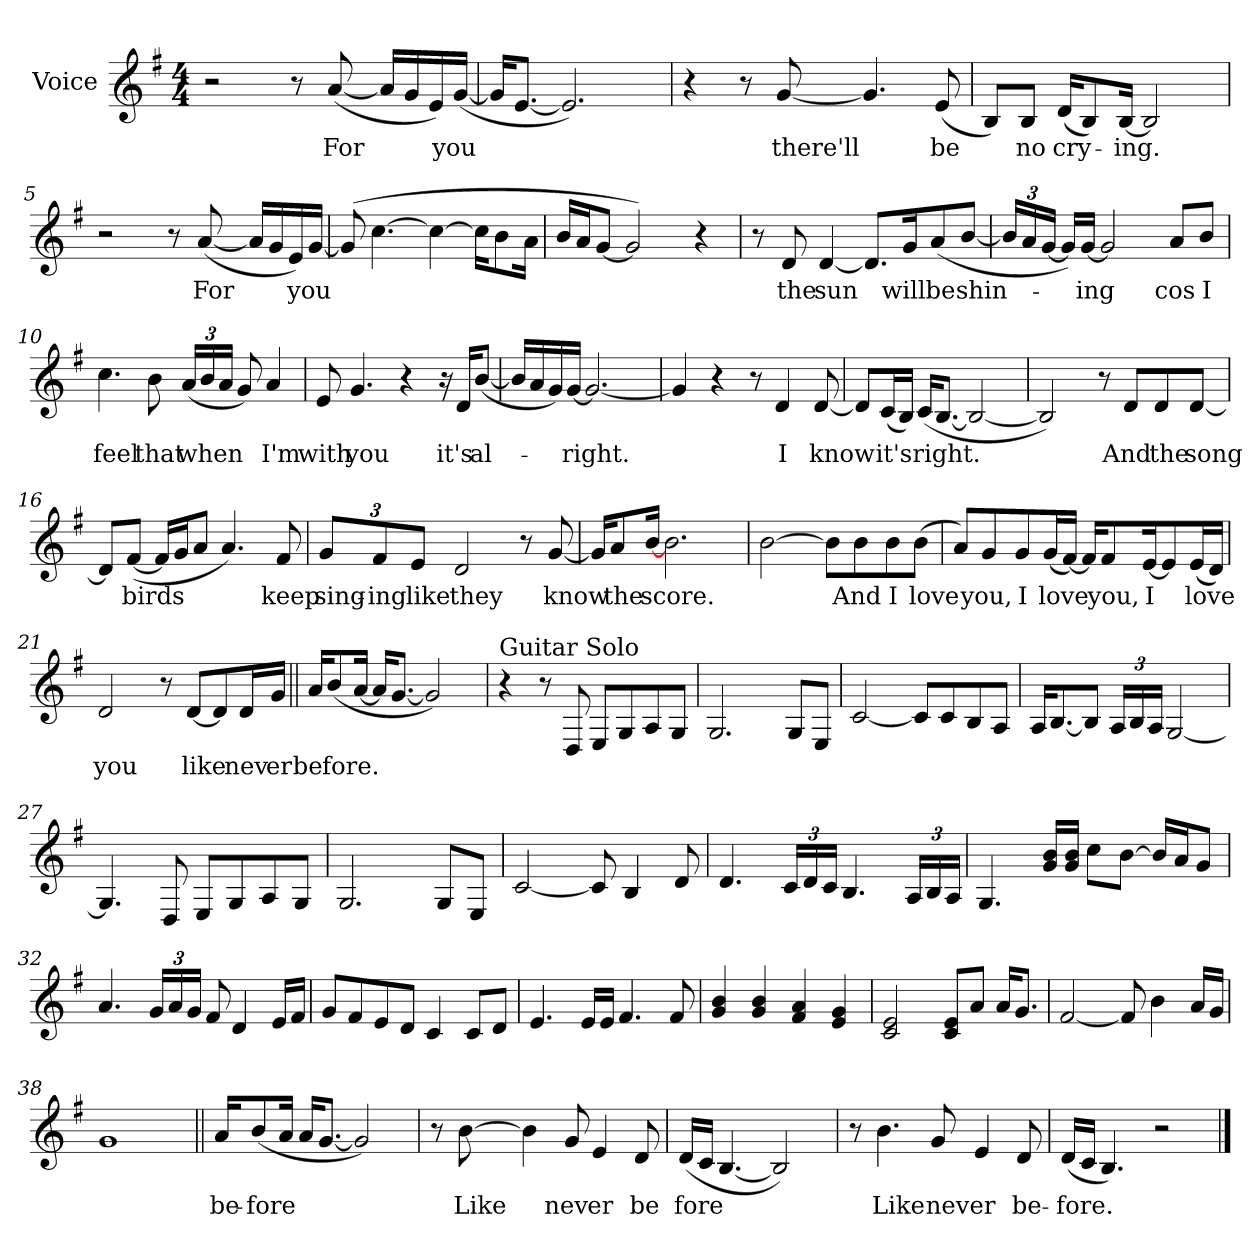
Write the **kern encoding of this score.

**kern	**text
*part1	*part1
*staff1	*staff1
*I"Voice	*
*I'Vo.	*
*clefG2	*
*k[f#]	*
*G:	*
*M4/4	*
=1	=1
2r	.
8r	.
([8a/	For
16a/LL]	.
16g/	.
16e/)	.
([16g/JJ	you
=2	=2
16g/KL]	.
[8.e/J	.
2.e/])	.
=3	=3
4r	.
8r	.
[8g/	there'll
4.g/]	.
(8e/	be
=4	=4
8B/L)	.
8B/J	no
(16d/KL	cry-
8B/)	.
[16B/Jk	ing.
2B/]	.
!!LO:LB:g=z
=5	=5
2r	.
8r	.
([8a/	For
16a/LL]	.
16g/	.
16e/)	.
[16g/JJ	you
=6	=6
(8g/]	.
[4.cc\	.
4cc\_	.
16cc\KL]	.
8b\	.
16a\Jk	.
=7	=7
16b/LL	.
16a/J	.
[8g/J	.
2g/])	.
4r	.
=8	=8
8r	.
8d/	the
[4d/	sun
8.d/L]	.
16g/K	will
(8a/	be
[8b/J	-shin-
!!LO:LB:g=z
=9	=9
*Xbrackettup	*
24b/LL]	.
24a/	.
[24g/JJ	.
16g/LL])	.
[16g/JJ	ing
2g/]	.
8a/L	cos
8b/J	I
=10	=10
4.cc\	feel
8b\	that
(24a/LL	when
24b/	.
24a/JJ	.
8g/)	.
4a/	I'm
=11	=11
8e/	with
4.g/	you
4r	.
16r	.
16d/KL	it's
([8b/J	al-
!!LO:LB:g=z
=12	=12
16b/LL]	.
16a/	.
16g/)	.
[16g/JJ	right.
2.g/_	.
=13	=13
4g/]	.
4r	.
8r	.
4d/	I
[8d/	know
=14	=14
8d/L]	.
(16c/L	it's
16B/JJ)	.
(16c/KL	right.
[8.B/J	.
2B/_	.
=15	=15
2B/])	.
8r	.
8d/L	And
8d/	the
[8d/J	song
!!LO:LB:g=z
=16	=16
8d/L]	.
([8f#/J	birds
16f#/LL]	.
16g/J	.
8a/J	.
4.a/)	.
8f#/	keep
=17	=17
12g/L	sing-
12f#/	ing
12e/J	like
2d/	they
8r	.
[8g/	know
=18	=18
16g/KL]	.
8a/	the
[16b/Jk	score.
2.b\	.
=19	=19
[2b\	.
8b\L]	.
8b\	And
8b\	I
(8b\J	love
!!LO:LB:g=z
=20	=20
8a/L)	.
8g/	you,
8g/	I
(16g/L	love
[16f#/JJ)	.
16f#/KL]	.
8f#/	you,
[16e/K	I
8e/]	.
(16e/L	love
16d/JJ)	.
=21	=21
2d/	you
8r	.
[8d/L	like
8d/]	.
16d/L	nev
16g/JJ	er
=22||	=22||
16a/KL	-be
(8b/	fore.
[16a/Jk	.
16a/KL]	.
[8.g/J	.
2g/])	.
!!LO:LB:g=z
=23	=23
!LO:TX:a:t=Guitar Solo	!
4r	.
8r	.
8D/	.
8E/L	.
8G/	.
8A/	.
8G/J	.
=24	=24
2.G/	.
8G/L	.
8E/J	.
=25	=25
[2c/	.
8c/L]	.
8c/	.
8B/	.
8A/J	.
=26	=26
16A/KL	.
[8.B/	.
8B/J]	.
24A/LL	.
24B/	.
24A/JJ	.
[2G/	.
=27	=27
4.G/]	.
8D/	.
8E/L	.
8G/	.
8A/	.
8G/J	.
=28	=28
2.G/	.
8G/L	.
8E/J	.
!!LO:LB:g=z
=29	=29
[2c/	.
8c/]	.
4B/	.
8d/	.
=30	=30
4.d/	.
24c/LL	.
24d/	.
24c/JJ	.
4.B/	.
24A/LL	.
24B/	.
24A/JJ	.
=31	=31
4.G/	.
16g/ 16b/LL	.
16g/ 16b/JJ	.
8cc\L	.
[8b\J	.
16b/LL]	.
16a/J	.
8g/J	.
=32	=32
4.a/	.
24g/LL	.
24a/	.
24g/JJ	.
8f#/	.
4d/	.
16e/LL	.
16f#/JJ	.
=33	=33
8g/L	.
8f#/	.
8e/	.
8d/J	.
4c/	.
8c/L	.
8d/J	.
!!LO:PB:g=z
=34	=34
4.e/	.
16e/LL	.
16e/JJ	.
4.f#/	.
8f#/	.
=35	=35
4g/ 4b/	.
4g/ 4b/	.
4f#/ 4a/	.
4e/ 4g/	.
=36	=36
2c/ 2e/	.
8c/ 8e/L	.
8a/J	.
16a/KL	.
8.g/J	.
=37	=37
[2f#/	.
8f#/]	.
4b\	.
16a/LL	.
16g/JJ	.
=38	=38
1g	.
=39||	=39||
16a/KL	be-
(8b/	fore
16a/Jk	.
16a/KL	.
[8.g/J	.
2g/])	.
!!LO:LB:g=z
=40	=40
8r	.
[8b\	Like
4b\]	.
8g/	nev
4e/	er
8d/	-be
=41	=41
(16d/LL	fore
16c/JJ	.
[4.B/	.
2B/])	.
=42	=42
8r	.
4.b\	Like
8g/	-nev
4e/	er
8d/	-be-
=43	=43
(16d/LL	fore.
16c/JJ	.
4.B/)	.
2r	.
==	==
*-	*-
